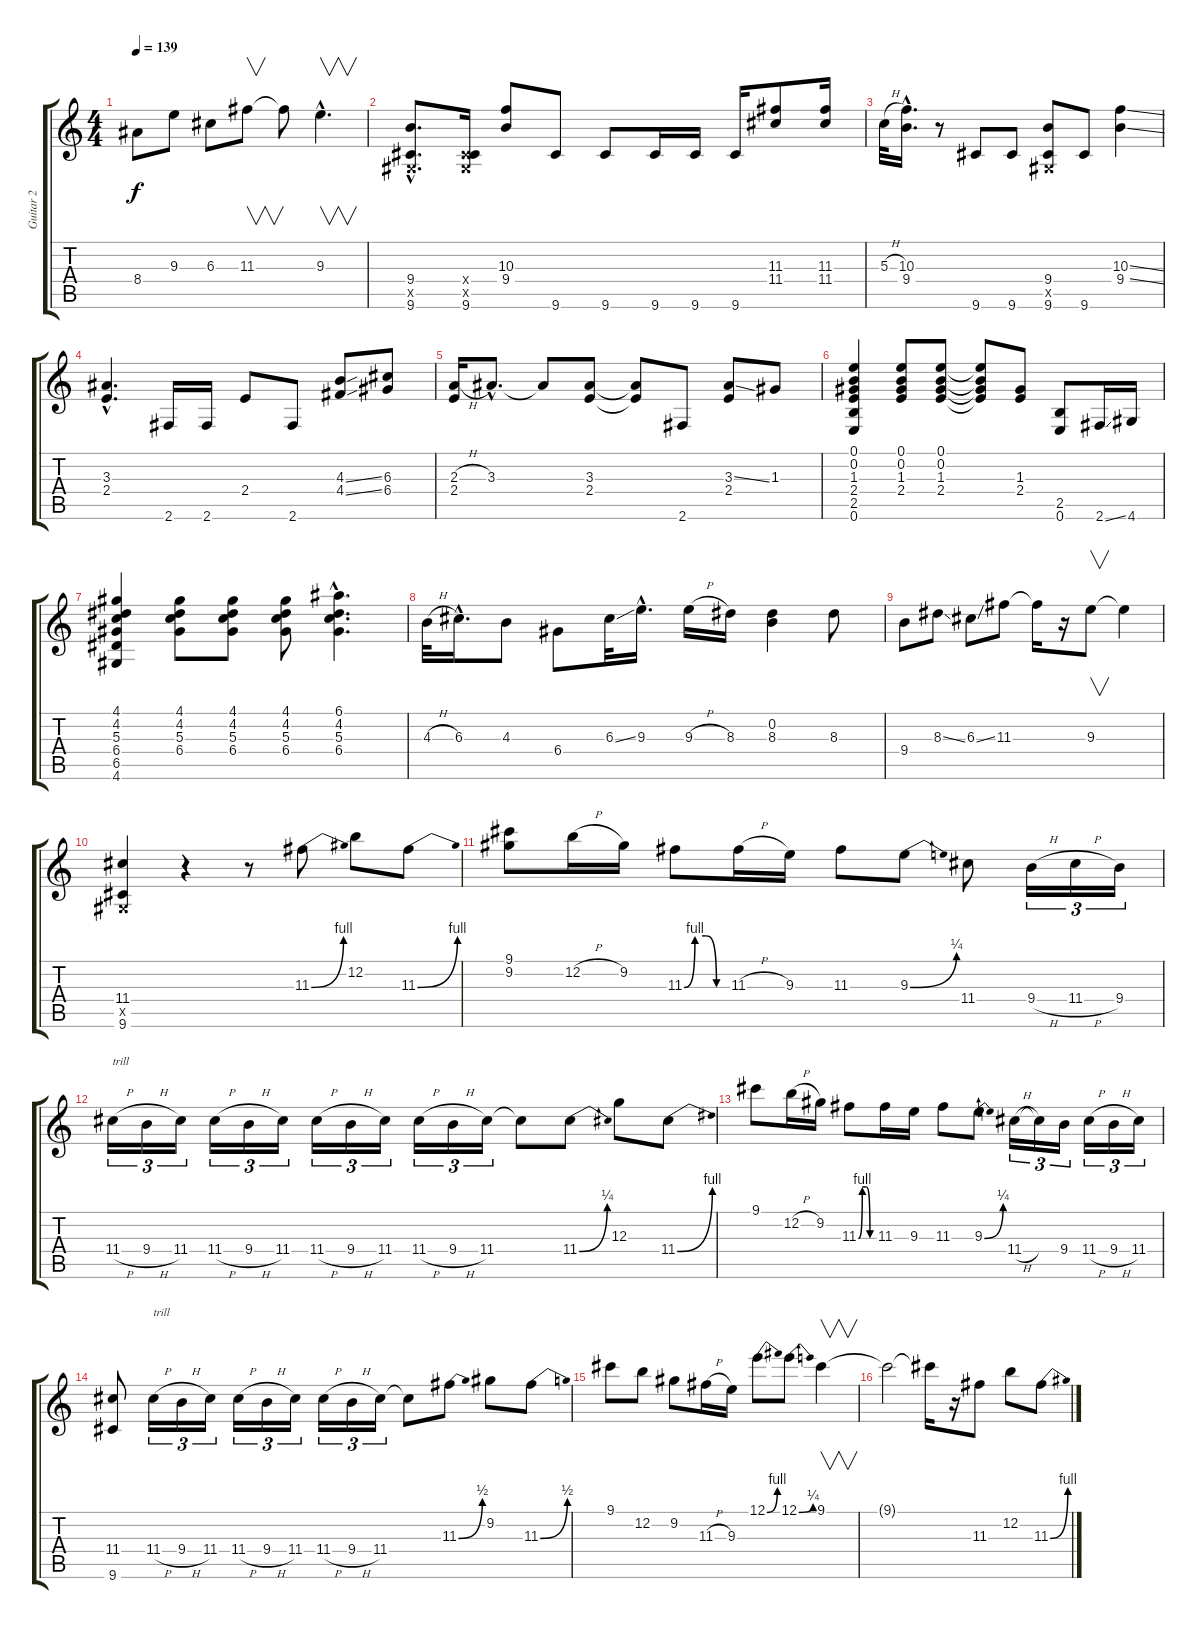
\track ("Guitar 2" "Guitar 2") {instrument electricguitarclean}
\staff {score tabs}
\tuning (E4 B3 G3 D3 A2 E2) {hide}
\ts (4 4)
\tempo 139
\clef g2
\ks c
8.4.8{dy f} 9.3.8 6.3.8 11.3.8{v} 11.3{t}.8 9.3{hac}.4{v d} |
(9.4{hac} -1.5{hac x} 9.6{hac}).8{d} (-1.4{x} -1.5{x} 9.6).16 (10.3 9.4).8 9.6.8 9.6.8 9.6.16 9.6.16 9.6.16 (11.3 11.4).8 (11.3 11.4).16 |
5.3{h}.32 (10.3{hac} 9.4{hac}).16{d} r.8 9.6.8 9.6.8 (9.4 -1.5{x} 9.6).8 9.6.8 (10.3{ss} 9.4{ss}).4 |
(3.3{hac} 2.4{hac}).4{d} 2.6.16 2.6.16 2.4.8 2.6.8 (4.3{ss} 4.4{ss}).8 (6.3 6.4).8 |
(2.3{h} 2.4).16 3.3{hac}.8{d} 3.3{t}.8 (3.3 2.4).8 (3.3{t} 2.4{t}).8 2.6.8 (3.3{ss} 2.4).8 1.3.8 |
(0.1 0.2 1.3 2.4 2.5 0.6).4 (0.1 0.2 1.3 2.4).8 (0.1 0.2 1.3 2.4).8 (0.1{t} 0.2{t} 1.3{t} 2.4{t}).8 (1.3 2.4).8 (2.5 0.6).8 2.6{ss}.16 4.6.16 |
(4.1 4.2 5.3 6.4 6.5 4.6).4 (4.1 4.2 5.3 6.4).8 (4.1 4.2 5.3 6.4).8 (4.1 4.2 5.3 6.4).8 (6.1{hac} 4.2{hac} 5.3{hac} 6.4{hac}).4{d} |
4.3{h}.32 6.3{hac}.16{d} 4.3.8 6.4.8 6.3{ss}.32 9.3{hac}.16{d} 9.3{h}.16 8.3.16 (0.2 8.3).4 8.3.8 |
9.4.8 8.3{ss}.8 6.3{ss}.8 11.3.8 11.3{t}.16 r.16 9.3.8{v} 9.3{t}.4 |
(11.4 -1.5{x} 9.6).4 r.4 r.8 11.3{be (bend 0 0 60 4)}.8 12.2.8 11.3{be (bend 0 0 60 4)}.8 |
(9.1 9.2).8 12.2{h}.16 9.2.16 11.3{be (custom 0 0 15 4 30 4 45 0 60 0)}.8 11.3{h}.16 9.3.16 11.3.8 9.3{be (bend 0 0 60 1)}.8 11.4.8 9.4{h}.16{tu (3 2)} 11.4{h}.16{tu (3 2)} 9.4.16{tu (3 2)} |
11.4{h}.16{tu (3 2) txt "trill"} 9.4{h}.16{tu (3 2)} 11.4.16{tu (3 2)} 11.4{h}.16{tu (3 2)} 9.4{h}.16{tu (3 2)} 11.4.16{tu (3 2)} 11.4{h}.16{tu (3 2)} 9.4{h}.16{tu (3 2)} 11.4.16{tu (3 2)} 11.4{h}.16{tu (3 2)} 9.4{h}.16{tu (3 2)} 11.4.16{tu (3 2)} 11.4{t}.8 11.4{be (bend 0 0 60 1)}.8 12.3.8 11.4{be (bend 0 0 60 4)}.8 |
9.1.8 12.2{h}.16 9.2.16 11.3{be (custom 0 0 15 4 30 4 45 0 60 0)}.8 11.3.16 9.3.16 11.3.8 9.3{be (bend 0 0 60 1)}.8 11.4{h}.16{tu (3 2)} 11.4{t}.16{tu (3 2)} 9.4.16{tu (3 2)} 11.4{h}.16{tu (3 2)} 9.4{h}.16{tu (3 2)} 11.4.16{tu (3 2)} |
(11.4 9.6).8 11.4{h}.16{tu (3 2) txt "trill"} 9.4{h}.16{tu (3 2)} 11.4.16{tu (3 2)} 11.4{h}.16{tu (3 2)} 9.4{h}.16{tu (3 2)} 11.4.16{tu (3 2)} 11.4{h}.16{tu (3 2)} 9.4{h}.16{tu (3 2)} 11.4.16{tu (3 2)} 11.4{t}.8 11.3{be (bend 0 0 60 2)}.8 9.2.8 11.3{be (bend 0 0 60 2)}.8 |
9.1.8 12.2.8 9.2.8 11.3{h}.16 9.3.16 12.1{be (bend 0 0 60 4)}.8 12.1{be (bend 0 0 60 1)}.8 9.1.4{v} |
9.1{t}.2 9.1{t}.16 r.16 11.3.8 12.2.8 11.3{be (bend 0 0 60 4)}.8
